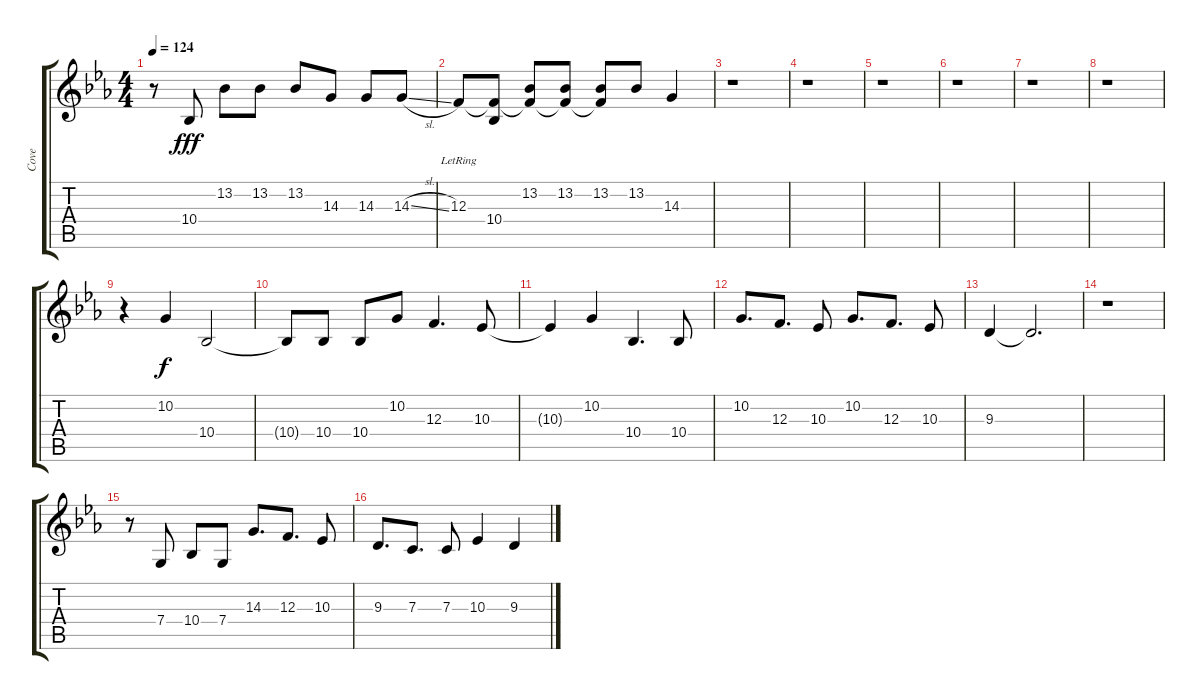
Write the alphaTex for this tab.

\track ("Cove" "Cove") {instrument violin}
\staff {score tabs}
\tuning (D4 A3 F3 C3 G2 C2) {hide}
\ts (4 4)
\tempo 124
\clef g2
\ks cminor
r.8{dy fff} 10.4.8 13.2.8 13.2.8 13.2.8 14.3.8 14.3.8 14.3{sl}.8 |
12.3{lr}.8 (12.3{t} 10.4).8 (13.2 12.3{t}).8 (13.2 12.3{t}).8 (13.2 12.3{t}).8 13.2.8 14.3.4 |
r.1 |
r.1 |
r.1 |
r.1 |
r.1 |
r.1 |
r.4 10.2.4{dy f volume 13 instrument oboe} 10.4.2 |
10.4{t}.8 10.4.8 10.4.8 10.2.8 12.3.4{d} 10.3.8 |
10.3{t}.4 10.2.4 10.4.4{d} 10.4.8 |
10.2.8{d} 12.3.8{d} 10.3.8 10.2.8{d} 12.3.8{d} 10.3.8 |
9.3.4 9.3{t}.2{d volume 5} |
r.1 |
r.8 7.4.8{volume 12} 10.4.8 7.4.8 14.3.8{d} 12.3.8{d} 10.3.8 |
9.3.8{d} 7.3.8{d} 7.3.8 10.3.4 9.3.4
